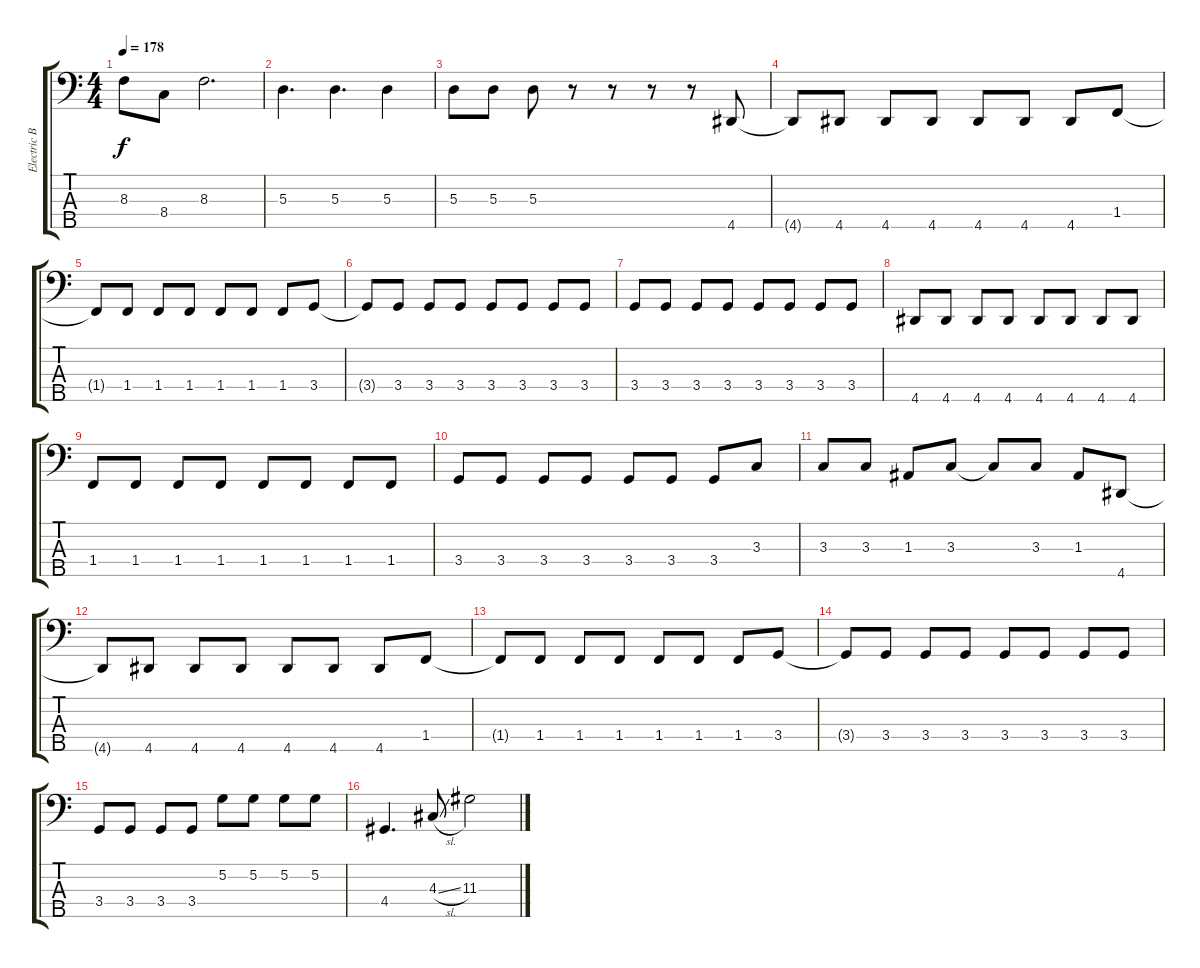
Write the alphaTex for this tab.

\track ("Electric Bass" "Electric B") {instrument electricbassfinger}
\staff {score tabs}
\tuning (G2 D2 A1 E1 B0) {hide}
\ts (4 4)
\tempo 178
\clef f4
\ks c
8.3.8{dy f} 8.4.8 8.3.2{d} |
5.3.4{d} 5.3.4{d} 5.3.4 |
5.3.8 5.3.8 5.3.8 r.8 r.8 r.8 r.8 4.5.8 |
\section ("" "")
4.5{t}.8 4.5.8 4.5.8 4.5.8 4.5.8 4.5.8 4.5.8 1.4.8 |
1.4{t}.8 1.4.8 1.4.8 1.4.8 1.4.8 1.4.8 1.4.8 3.4.8 |
3.4{t}.8 3.4.8 3.4.8 3.4.8 3.4.8 3.4.8 3.4.8 3.4.8 |
3.4.8 3.4.8 3.4.8 3.4.8 3.4.8 3.4.8 3.4.8 3.4.8 |
4.5.8 4.5.8 4.5.8 4.5.8 4.5.8 4.5.8 4.5.8 4.5.8 |
1.4.8 1.4.8 1.4.8 1.4.8 1.4.8 1.4.8 1.4.8 1.4.8 |
3.4.8 3.4.8 3.4.8 3.4.8 3.4.8 3.4.8 3.4.8 3.3.8 |
3.3.8 3.3.8 1.3.8 3.3.8 3.3{t}.8 3.3.8 1.3.8 4.5.8 |
4.5{t}.8 4.5.8 4.5.8 4.5.8 4.5.8 4.5.8 4.5.8 1.4.8 |
1.4{t}.8 1.4.8 1.4.8 1.4.8 1.4.8 1.4.8 1.4.8 3.4.8 |
3.4{t}.8 3.4.8 3.4.8 3.4.8 3.4.8 3.4.8 3.4.8 3.4.8 |
3.4.8 3.4.8 3.4.8 3.4.8 5.2.8 5.2.8 5.2.8 5.2.8 |
4.4.4{d} 4.3{sl}.8 11.3.2
